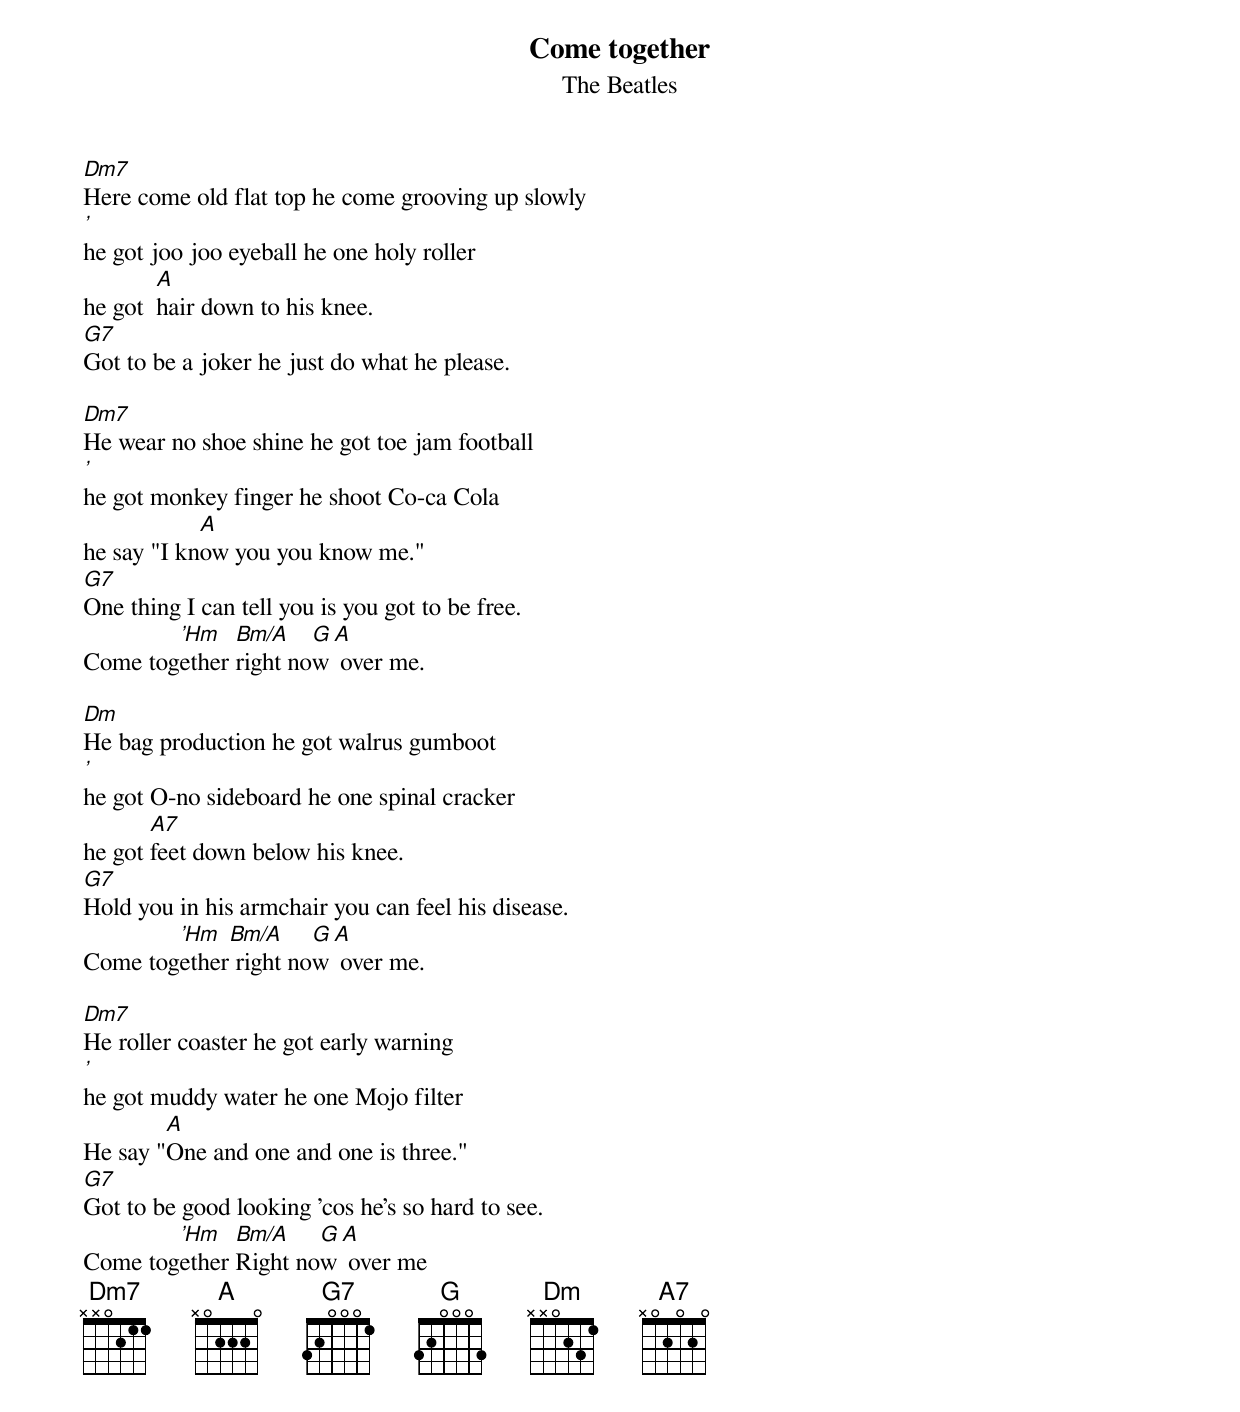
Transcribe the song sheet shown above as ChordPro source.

{t: Come together }
{st:The Beatles}

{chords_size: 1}
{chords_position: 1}
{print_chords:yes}
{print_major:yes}
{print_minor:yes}
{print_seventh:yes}
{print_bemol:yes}
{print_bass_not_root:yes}
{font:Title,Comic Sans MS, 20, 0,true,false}
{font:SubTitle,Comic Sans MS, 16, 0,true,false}
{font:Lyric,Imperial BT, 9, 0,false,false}
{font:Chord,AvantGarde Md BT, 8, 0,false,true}
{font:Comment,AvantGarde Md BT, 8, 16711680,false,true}
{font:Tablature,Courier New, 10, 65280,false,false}
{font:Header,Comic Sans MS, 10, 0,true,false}
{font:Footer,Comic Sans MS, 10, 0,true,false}
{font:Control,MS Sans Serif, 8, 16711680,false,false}
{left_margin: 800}
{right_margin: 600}
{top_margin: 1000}
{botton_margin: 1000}
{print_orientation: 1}




[Dm7]Here come old flat top he come grooving up slowly
[' ]he got joo joo eyeball he one holy roller
he got  [A]hair down to his knee.
[G7]Got to be a joker he just do what he please.

[Dm7]He wear no shoe shine he got toe jam football
[' ]he got monkey finger he shoot Co-ca Cola
he say "I kn[A]ow you you know me."
[G7]One thing I can tell you is you got to be free.
Come tog['Hm]ether [Bm/A]right no[G]w[A] over me.

[Dm]He bag production he got walrus gumboot
[' ]he got O-no sideboard he one spinal cracker
he got [A7]feet down below his knee.
[G7]Hold you in his armchair you can feel his disease.
Come tog['Hm]ether[Bm/A] right no[G]w[A] over me.

[Dm7]He roller coaster he got early warning
[' ]he got muddy water he one Mojo filter
He say "[A]One and one and one is three."
[G7]Got to be good looking 'cos he's so hard to see.
Come tog['Hm]ether [Bm/A]Right no[G]w[A] over me
